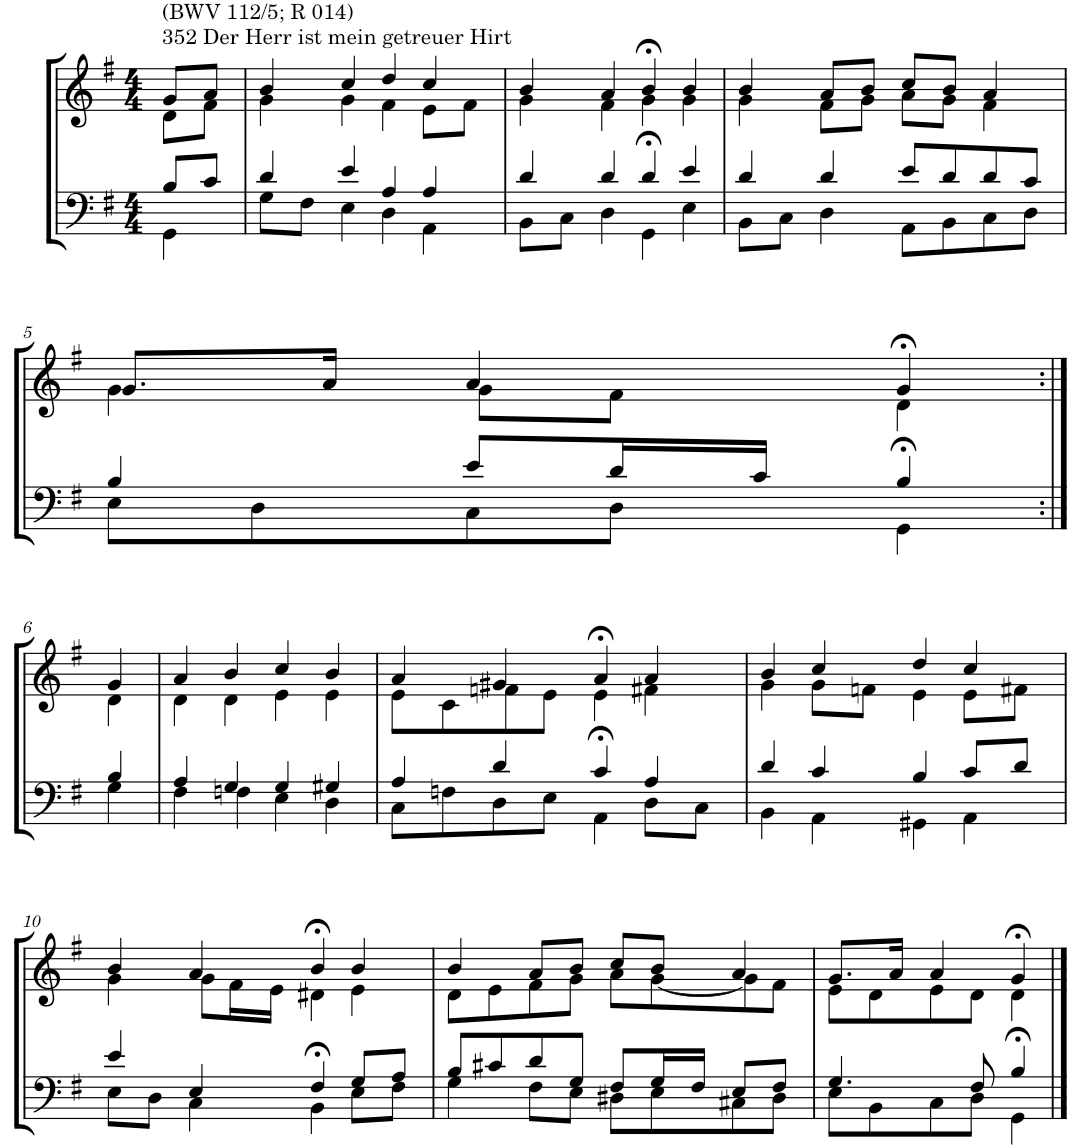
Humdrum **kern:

**kern	**kern
*part2	*part1
*staff2	*staff1
*I"Tenor/Baß	*I"Sopran/Alt
*clefF4	*clefG2
*k[f#]	*k[f#]
*M4/4	*M4/4
=1	=1
*^	*^
!	!	!LO:TX:a:t=352 Der Herr ist mein getreuer Hirt	!
!	!	!LO:TX:a:t=(BWV 112/5; R 014)	!
8B/L	4GG\	8g/L	8d\L
8c/J	.	8a/J	8f#\J
=2	=2	=2	=2
4d/	8G\L	4b/	4g\
.	8F#\J	.	.
4e/	4E\	4cc/	4g\
4A/	4D\	4dd/	4f#\
4A/	4AA\	4cc/	8e\L
.	.	.	8f#\J
=3	=3	=3	=3
4d/	8BB\L	4b/	4g\
.	8C\J	.	.
4d/	4D\	4a/	4f#\
4d/	4GG>\	4b>/	4g\
4e/	4E\	4b/	4g\
=4	=4	=4	=4
4d/	8BB\L	4b/	4g\
.	8C\J	.	.
4d/	4D\	8a/L	8f#\L
.	.	8b/J	8g\J
8e/L	8AA\L	8cc/L	8a\L
8d/	8BB\	8b/J	8g\J
8d/	8C\	4a/	4f#\
8c/J	8D\J	.	.
!!LO:LB:g=z	!!
=5	=5	=5	=5
4B/	8E\L	8.g/L	4g\
.	8D\	.	.
.	.	16a/Jk	.
8e/L	8C\	4a/	8g\L
16d/L	8D\J	.	8f#\J
16c/JJ	.	.	.
4B/	4GG>\	4g>/	4d\
!!LO:LB:g=z	!!
=6:|!	=6:|!	=6:|!	=6:|!
4B/	4G\	4g/	4d\
=7	=7	=7	=7
4A/	4F#\	4a/	4d\
4G/	4Fn\	4b/	4d\
4G/	4E\	4cc/	4e\
4G#X/	4D\	4b/	4e\
=8	=8	=8	=8
4A/	8C\L	4a/	8e\L
.	8Fn\	.	8c\
4d/	8D\	4g#X/	8fn\
.	8E\J	.	8e\J
4c/	4AA>\	4a>/	4e\
4A/	8D\L	4a/	4f#X\
.	8C\J	.	.
=9	=9	=9	=9
4d/	4BB\	4b/	4g\
4c/	4AA\	4cc/	8g\L
.	.	.	8fn\J
4B/	4GG#X\	4dd/	4e\
8c/L	4AA\	4cc/	8e\L
8d/J	.	.	8f#X\J
!!LO:LB:g=z	!!
=10	=10	=10	=10
4e/	8E\L	4b/	4g\
.	8D\J	.	.
4E/	4C\	4a/	8g\L
.	.	.	16f#\L
.	.	.	16e\JJ
4F#/	4BB>\	4b>/	4d#X\
8G/L	8E\L	4b/	4e\
8A/J	8F#\J	.	.
=11	=11	=11	=11
8B/L	4G\	4b/	8d\L
8c#X/	.	.	8e\
8d/	8F#\L	8a/L	8f#\
8G/J	8E\J	8b/J	8g\J
8F#/L	8D#X\L	8cc/L	8a\L
16G/L	8E\	8b/J	[8g\
16F#/JJ	.	.	.
8E/L	8C#X\	4a/	8g\]
8F#/J	8D#\J	.	8f#\J
=12	=12	=12	=12
4.G/	8E\L	8.g/L	8e\L
.	8BB\	.	8d\
.	.	16a/Jk	.
.	8C\	4a/	8e\
8F#/	8D\J	.	8d\J
4B/	4GG>\	4g>/	4d\
*v	*v	*	*
*	*v	*v
==	==
*-	*-
